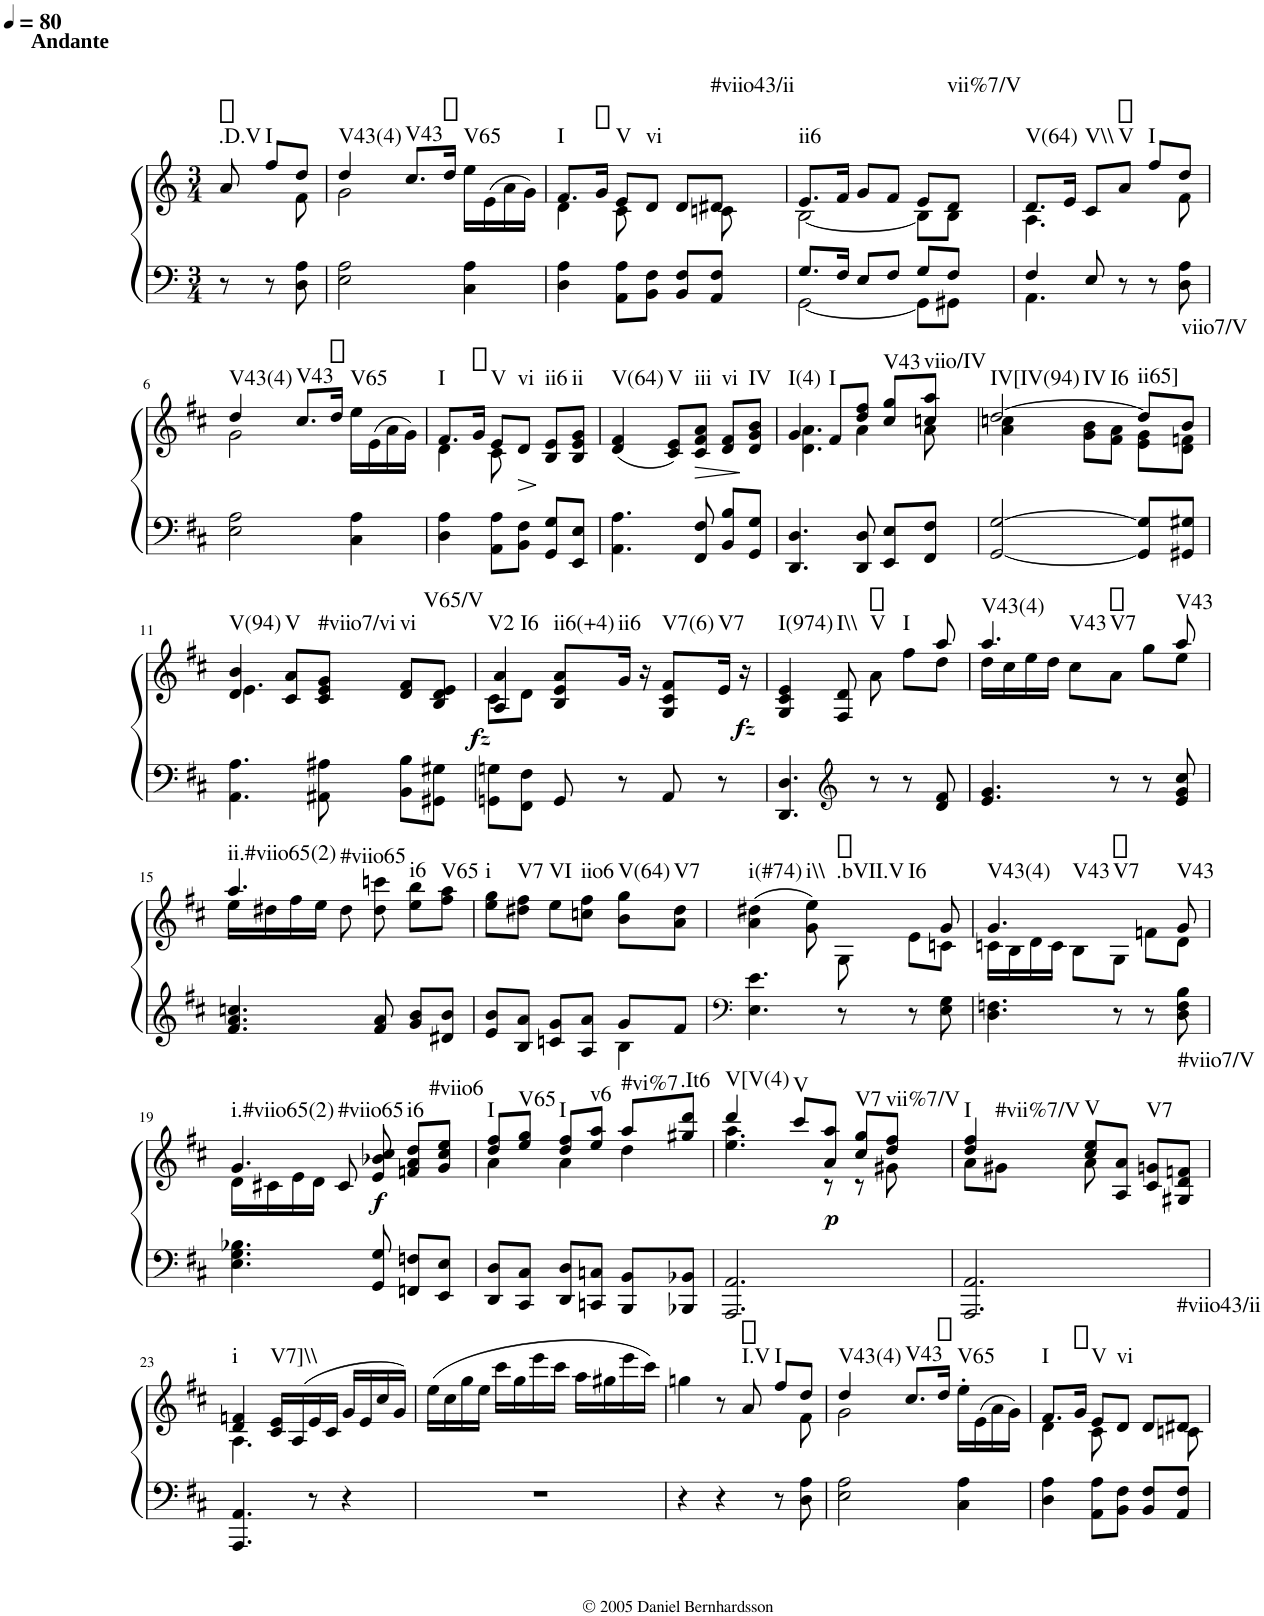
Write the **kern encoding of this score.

**kern	**kern	**dynam	**harte
*part1	*part1	*part1	*part1
*staff2	*staff1	*staff1/2	*
*I"Piano	*	*	*
*I'Pno.	*	*	*
*clefF4	*clefG2	*	*
*k[f#c#]	*k[f#c#]	*	*
*D:	*D:	*	*
*M3/4	*M3/4	*	*
*MM80	*MM80	*	*
=1	=1	=1	=1
*	*^	*	*
!	!LO:TX:a:B:t=Andante	!	!	!LO:H:kt=.D.V
8r	8a/	4ryy	.	N
!	!	!	!	!LO:H:kt=I
8r	8ff#/L	.	.	N
8D\ 8A\	8dd/J	8f#\	.	.
=2	=2	=2	=2	=2
!	!	!	!	!LO:H:kt=V43(4)
2E\ 2A\	4dd/	2g\	.	N
!	!	!	!	!LO:H:kt=V43
.	8.cc#/L	.	.	N
.	16dd/Jk	.	.	.
!	!	!	!	!LO:H:kt=V65
4C#\ 4A\	16ee\LL	4ryy	.	N
.	(16e\	.	.	.
.	16a\	.	.	.
.	16g\JJ)	.	.	.
=3	=3	=3	=3	=3
!	!	!	!	!LO:H:kt=I
4D\ 4A\	8.f#/L	4d\	.	N
.	16g/Jk	.	.	.
!	!	!	!	!LO:H:kt=V
8AA\ 8A\L	8e/L	8c#\	.	N
!	!	!	!	!LO:H:kt=vi
8BB\ 8F#\J	8d/J	8ryy	.	N
8BB/ 8F#/L	8d/L	8ryy	.	.
!	!	!	!	!LO:H:kt=#viio43/ii
8AA/ 8F#/J	8d#X/J	8cn\	.	N
=4	=4	=4	=4	=4
*^	*	*	*	*
!	!	!	!	!	!LO:H:kt=ii6
8.G/L	[2GG\	8.e/L	[2B\	.	N
16F#/Jk	.	16f#/Jk	.	.	.
8E/L	.	8g/L	.	.	.
8F#/J	.	8f#/J	.	.	.
8G/L	8GG\L]	8e/L	8B\L]	.	.
!	!	!	!	!	!LO:H:kt=vii%7/V
8F#/J	8GG#X\J	8d/J	8B\J	.	N
=5	=5	=5	=5	=5	=5
!	!	!	!	!	!LO:H:kt=V(64)
4F#/	4.AA\	8.d/L	4.A\	.	N
.	.	16e/Jk	.	.	.
!	!	!	!	!	!LO:H:kt=V\\
8E/	.	8c#/L	.	.	N
!	!	!	!	!	!LO:H:kt=V
8r	8ryy	8a/J	4ryy	.	N
!	!	!	!	!	!LO:H:kt=I
8r	4ryy	8ff#/L	.	.	N
8D\ 8A\	.	8dd/J	8f#\	.	.
*v	*v	*	*	*	*
!!LO:LB:g=z	!!
=6	=6	=6	=6	=6
!	!	!	!	!LO:H:kt=V43(4)
2E\ 2A\	4dd/	2g\	.	N
!	!	!	!	!LO:H:kt=V43
.	8.cc#/L	.	.	N
.	16dd/Jk	.	.	.
!	!	!	!	!LO:H:kt=V65
4C#\ 4A\	16ee\LL	4ryy	.	N
.	(16e\	.	.	.
.	16a\	.	.	.
.	16g\JJ)	.	.	.
=7	=7	=7	=7	=7
!	!	!	!	!LO:H:kt=I
4D\ 4A\	8.f#/L	4d\	.	N
.	16g/Jk	.	.	.
!	!	!	!	!LO:H:kt=V
8AA\ 8A\L	8e/L	8c#\	.	N
!	!	!	!LO:HP:b	!LO:H:kt=vi
8BB\ 8F#\J	8d/J	8ryy	>	N
!	!	!	!	!LO:H:kt=ii6
8GG/ 8G/L	8B/ 8e/L	4ryy	]	N
!	!	!	!	!LO:H:kt=ii
8EE/ 8E/J	8B/ 8e/ 8g/J	.	.	N
*	*v	*v	*	*
=8	=8	=8	=8
!	!	!	!LO:H:kt=V(64)
4.AA\ 4.A\	(4d/ 4f#/	.	N
!	!	!	!LO:H:kt=V
.	8c#/ 8e/L)	.	N
!	!	!LO:HP:b	!LO:H:kt=iii
8FF#/ 8F#/	8c#/ 8f#/ 8a/J	>	N
!	!	!	!LO:H:kt=vi
8BB/ 8B/L	8d/ 8f#/L	.	N
!	!	!	!LO:H:kt=IV
8GG/ 8G/J	8d/ 8g/ 8b/J	]	N
=9	=9	=9	=9
*	*^	*	*
!	!	!	!	!LO:H:kt=I(4)
4.DD/ 4.D/	4g/	4.d\ 4.a\	.	N
!	!	!	!	!LO:H:kt=I
.	8f#/L	.	.	N
8DD/ 8D/	8dd/ 8ff#/J	4a\	.	.
!	!	!	!	!LO:H:kt=V43
8EE/ 8E/L	8cc#/ 8gg/L	.	.	N
!	!	!	!	!LO:H:kt=viio/IV
8FF#/ 8F#/J	8ccn/ 8aa/J	8a\	.	N
=10	=10	=10	=10	=10
!	!	!	!	!LO:H:n=1:kt=IV[IV(94)
!	!	!	!	!LO:H:n=2:kt=IV
!	!	!	!	!LO:H:n=3:kt=I6
[2GG/ [2G/	[2dd/	4a\ 4ccn\	.	N N N
.	.	8g\ 8b\L	.	.
.	.	8f#\ 8a\J	.	.
!	!	!	!	!LO:H:kt=ii65]
8GG/] 8G/]L	8dd/L]	8e\ 8g\L	.	N
!	!	!	!	!LO:H:kt=viio7/V
8GG#X/ 8G#X/J	8b/J	8d\ 8fn\J	.	N
!!LO:LB:g=z	!!
=11	=11	=11	=11	=11
!	!	!	!	!LO:H:kt=V(94)
4.AA\ 4.A\	4d/ 4b/	4.e\	.	N
!	!	!	!	!LO:H:kt=V
.	8c#/ 8a/L	.	.	N
!	!	!	!	!LO:H:kt=#viio7/vi
8AA#X\ 8A#X\	8c#/ 8e/ 8g/J	8ryy	.	N
!	!	!	!	!LO:H:kt=vi
8BB\ 8B\L	8d/ 8f#/L	4ryy	.	N
!	!	!	!LO:DY:b	!LO:H:kt=V65/V
8GG#X\ 8G#X\J	8B/ 8d/ 8e/J	.	fz	N
=12	=12	=12	=12	=12
!	!	!	!	!LO:H:n=1:kt=V2
!	!	!	!	!LO:H:n=2:kt=I6
8GGn\ 8Gn\L	4A/ 4a/	8c#\L	.	N N
8FF#\ 8F#\J	.	8d\J	.	.
!	!	!	!	!LO:H:kt=ii6(+4)
8GG/	8B/ 8e/ 8a/L	8ryy	.	N
!	!	!	!	!LO:H:kt=ii6
8r	16g/Jk	8ryy	.	N
.	16r	.	.	.
!	!	!	!	!LO:H:kt=V7(6)
8AA/	8G/ 8c#/ 8f#/L	4ryy	.	N
!	!	!	!	!LO:H:kt=V7
8r	16e/Jk	.	.	N
!	!	!	!LO:DY:b	!
.	16r	.	fz	.
=13	=13	=13	=13	=13
!	!	!	!	!LO:H:kt=I(974)
4.DD/ 4.D/	4G/ 4c#/ 4e/	4ryy	.	N
*clefG2	*	*	*	*
!	!	!	!	!LO:H:kt=I\\
.	8F#/ 8d/	8ryy	.	N
!	!	!	!	!LO:H:kt=V
8r	8ryy	8a\	.	N
!	!	!	!	!LO:H:kt=I
8r	8ryy	8ff#\L	.	N
8d/ 8f#/	8aa/	8dd\J	.	.
=14	=14	=14	=14	=14
!	!	!	!	!LO:H:n=1:kt=V43(4)
!	!	!	!	!LO:H:n=2:kt=V43
4.e/ 4.g/	4.aa/	16dd\LL	.	N N
.	.	16cc#\	.	.
.	.	16ee\	.	.
.	.	16dd\JJ	.	.
.	.	8cc#\L	.	.
!	!	!	!	!LO:H:kt=V7
8r	8ryy	8a\J	.	N
8r	8ryy	8gg\L	.	.
!	!	!	!	!LO:H:kt=V43
8e/ 8g/ 8cc#/	8aa/	8ee\J	.	N
!!LO:LB:g=z	!!
=15	=15	=15	=15	=15
!	!	!	!	!LO:H:n=1:kt=ii.#viio65(2)
!	!	!	!	!LO:H:n=2:kt=#viio65
4.f#/ 4.a/ 4.ccn/	4.aa/	16ee\LL	.	N N
.	.	16dd#X\	.	.
.	.	16ff#\	.	.
.	.	16ee\JJ	.	.
.	.	8dd#\	.	.
8f#/ 8a/	8dd#\ 8cccn\	8ryy	.	.
!	!	!	!	!LO:H:kt=i6
8g/ 8b/L	8ee\ 8bb\L	4ryy	.	N
!	!	!	!	!LO:H:kt=V65
8d#X/ 8b/J	8ff#\ 8aa\J	.	.	N
*	*v	*v	*	*
=16	=16	=16	=16
*^	*	*	*
!	!	!	!	!LO:H:kt=i
8e/ 8b/L	4ryy	8ee\ 8gg\L	.	N
!	!	!	!	!LO:H:kt=V7
8B/ 8a/J	.	8dd#X\ 8ff#\J	.	N
!	!	!	!	!LO:H:kt=VI
8cn/ 8g/L	4ryy	8ee\L	.	N
!	!	!	!	!LO:H:kt=iio6
8A/ 8a/J	.	8ccn\ 8ff#\J	.	N
!	!	!	!	!LO:H:kt=V(64)
8g/L	4B\	8b\ 8gg\L	.	N
!	!	!	!	!LO:H:kt=V7
8f#/J	.	8a\ 8dd#\J	.	N
*v	*v	*	*	*
=17	=17	=17	=17
*clefF4	*	*	*
*	*^	*	*
!	!	!	!	!LO:H:kt=i(#74)
4.E\ 4.e\	(4a\ 4dd#X\	4ryy	.	N
!	!	!	!	!LO:H:kt=i\\
.	8g\ 8ee\)	8ryy	.	N
!	!	!	!	!LO:H:kt=.bVII.V
8r	8ryy	8G\	.	N
!	!	!	!	!LO:H:kt=I6
8r	8ryy	8e\L	.	N
8E\ 8G\	8g/	8cn\J	.	.
=18	=18	=18	=18	=18
!	!	!	!	!LO:H:n=1:kt=V43(4)
!	!	!	!	!LO:H:n=2:kt=V43
4.D\ 4.Fn\	4.g/	16cn\LL	.	N N
.	.	16B\	.	.
.	.	16d\	.	.
.	.	16c\JJ	.	.
.	.	8B\L	.	.
!	!	!	!	!LO:H:kt=V7
8r	8ryy	8G\J	.	N
8r	8ryy	8fn\L	.	.
!	!	!	!	!LO:H:kt=V43
8D\ 8F\ 8B\	8g/	8d\J	.	N
!!LO:LB:g=z	!!
=19	=19	=19	=19	=19
!	!	!	!	!LO:H:n=1:kt=i.#viio65(2)
!	!	!	!	!LO:H:n=2:kt=#viio65
4.E\ 4.G\ 4.B-X\	4.g/	16d\LL	.	N N
.	.	16c#X\	.	.
.	.	16e\	.	.
.	.	16d\JJ	.	.
.	.	8c#/	.	.
!	!	!	!LO:DY:b	!
8GG/ 8G/	8e/ 8b-X/ 8cc#/	8ryy	f	.
!	!	!	!	!LO:H:kt=i6
8FFn/ 8Fn/L	8fn/ 8a/ 8dd/L	4ryy	.	N
!	!	!	!	!LO:H:kt=#viio6
8EE/ 8E/J	8g/ 8cc#/ 8ee/J	.	.	N
=20	=20	=20	=20	=20
!	!	!	!	!LO:H:kt=I
8DD/ 8D/L	8dd/ 8ff#/L	4a\	.	N
!	!	!	!	!LO:H:kt=V65
8CC#/ 8C#/J	8ee/ 8gg/J	.	.	N
!	!	!	!	!LO:H:kt=I
8DD/ 8D/L	8dd/ 8ff#/L	4a\	.	N
!	!	!	!	!LO:H:kt=v6
8CCn/ 8Cn/J	8ee/ 8aa/J	.	.	N
!	!	!	!	!LO:H:kt=#vi%7
8BBB/ 8BB/L	8aa/L	4dd\	.	N
!	!	!	!	!LO:H:kt=.It6
8BBB-X/ 8BB-X/J	8gg#X/ 8ddd/J	.	.	N
=21	=21	=21	=21	=21
!	!	!	!	!LO:H:kt=V[V(4)
2.AAA/ 2.AA/	4ddd/	4.ee\ 4.aa\	.	N
!	!	!	!	!LO:H:kt=V
.	8ccc#/L	.	.	N
!	!	!	!LO:DY:b	!
.	8a/ 8aa/J	8r	p	.
!	!	!	!	!LO:H:kt=V7
.	8cc#/ 8gg/L	8r	.	N
!	!	!	!	!LO:H:kt=vii%7/V
.	8dd/ 8ff#/J	8g#X\	.	N
=22	=22	=22	=22	=22
!	!	!	!	!LO:H:n=1:kt=I
!	!	!	!	!LO:H:n=2:kt=#vii%7/V
2.AAA/ 2.AA/	4dd/ 4ff#/	8a\L	.	N N
.	.	8g#X\J	.	.
!	!	!	!	!LO:H:kt=V
.	8cc#/ 8ee/L	8a\	.	N
.	8A/ 8a/J	8ryy	.	.
!	!	!	!	!LO:H:kt=V7
.	8c#/ 8gn/L	4ryy	.	N
!	!	!	!	!LO:H:kt=#viio7/V
.	8G#X/ 8d/ 8fn/J	.	.	N
!!LO:LB:g=z	!!
=23	=23	=23	=23	=23
!	!	!	!	!LO:H:kt=i
4.AAA/ 4.AA/	4d/ 4fn/	4.A\	.	N
!	!	!	!	!LO:H:kt=V7]\\
.	16c#/ 16e/LL	.	.	N
.	(16A/	.	.	.
8r	16e/	8ryy	.	.
.	16c#/JJ	.	.	.
4r	16g/LL	4ryy	.	.
.	16e/	.	.	.
.	16cc#/	.	.	.
.	16g/JJ)	.	.	.
*	*v	*v	*	*
=24	=24	=24	=24
2.r	(16ee\LL	.	.
.	16cc#\	.	.
.	16gg\	.	.
.	16ee\JJ	.	.
.	16ccc#\LL	.	.
.	16gg\	.	.
.	16eee\	.	.
.	16ccc#\JJ	.	.
.	16aa\LL	.	.
.	16gg#X\	.	.
.	16eee\	.	.
.	16ccc#\JJ)	.	.
=25	=25	=25	=25
*	*^	*	*
4r	4ggn\	4ryy	.	.
4r	8r	8ryy	.	.
!	!	!	!	!LO:H:kt=I.V
.	8a/	4ryy	.	N
!	!	!	!	!LO:H:kt=I
8r	8ff#/L	.	.	N
8D\ 8A\	8dd/J	8f#\	.	.
=26	=26	=26	=26	=26
!	!	!	!	!LO:H:kt=V43(4)
2E\ 2A\	4dd/	2g\	.	N
!	!	!	!	!LO:H:kt=V43
.	8.cc#/L	.	.	N
.	16dd/Jk	.	.	.
!	!	!	!	!LO:H:kt=V65
4C#\ 4A\	16ee'\LL	4ryy	.	N
.	(16e\	.	.	.
.	16a\	.	.	.
.	16g\JJ)	.	.	.
=27	=27	=27	=27	=27
!	!	!	!	!LO:H:kt=I
4D\ 4A\	8.f#/L	4d\	.	N
.	16g/Jk	.	.	.
!	!	!	!	!LO:H:kt=V
8AA\ 8A\L	8e/L	8c#\	.	N
!	!	!	!	!LO:H:kt=vi
8BB\ 8F#\J	8d/J	8ryy	.	N
8BB/ 8F#/L	8d/L	8ryy	.	.
!	!	!	!	!LO:H:kt=#viio43/ii
8AA/ 8F#/J	8d#X/J	8cn\	.	N
*	*v	*v	*	*
=	=	=	=
*-	*-	*-	*-
